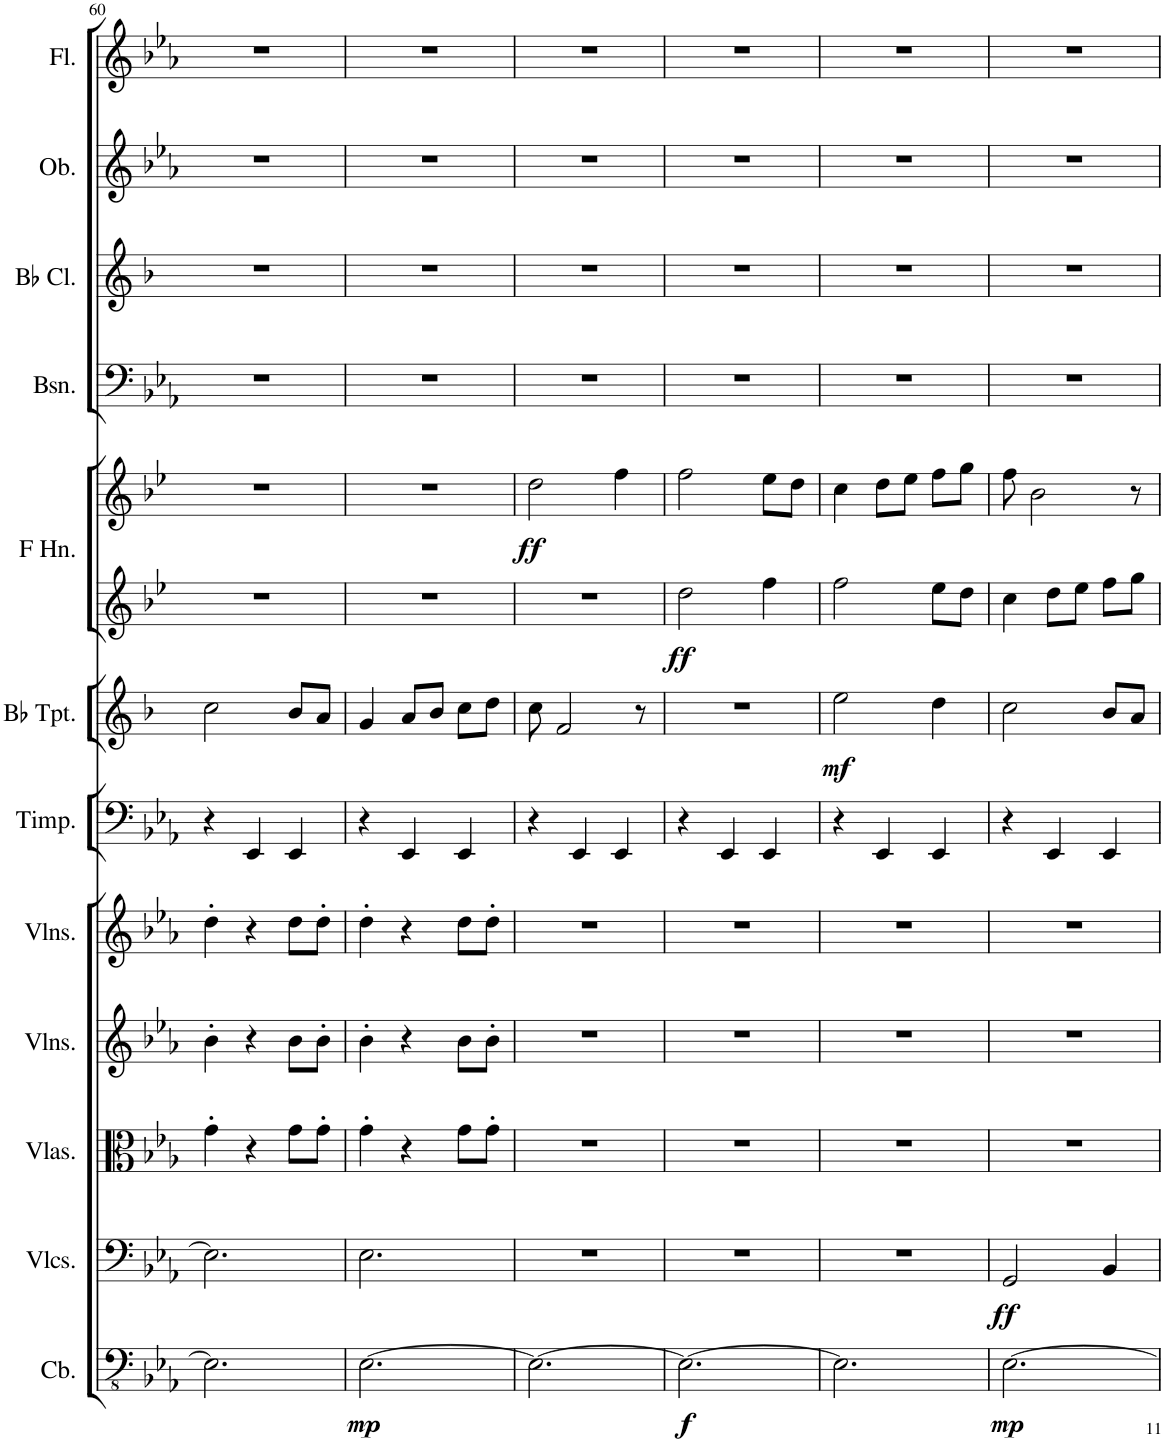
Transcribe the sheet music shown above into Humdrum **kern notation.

**kern	**dynam	**kern	**dynam	**kern	**kern	**kern	**kern	**kern	**dynam	**kern	**kern	**dynam	**kern	**kern	**kern	**kern
*part12	*part12	*part11	*part11	*part10	*part9	*part8	*part7	*part6	*part6	*part5	*part5	*part5	*part4	*part3	*part2	*part1
*staff13	*staff13	*staff12	*staff12	*staff11	*staff10	*staff9	*staff8	*staff7	*staff7	*staff6	*staff5	*staff5/6	*staff4	*staff3	*staff2	*staff1
*I"Contrabass	*	*I"Violoncellos	*	*I"Violas	*I"Violins II	*I"Violins I	*I"Timpani	*I"Trumpets in Bb	*	*I"Horns in F	*	*	*I"Bassoons	*I"Clarinets in Bb	*I"Oboes	*I"Flutes
*I'Cb.	*	*I'Vlcs.	*	*I'Vlas.	*I'Vlns.	*I'Vlns.	*I'Timp.	*	*	*	*	*	*I'Bsn.	*	*I'Ob.	*I'Fl.
!!LO:PB:g=z
*clefFv4	*	*clefF4	*	*clefC3	*clefG2	*clefG2	*clefF4	*clefG2	*	*clefG2	*clefG2	*	*clefF4	*clefG2	*clefG2	*clefG2
*Trd7c12	*	*	*	*	*	*	*	*Trd1c2	*	*Trd4c7	*Trd4c7	*	*	*Trd1c2	*	*
*k[b-e-a-]	*	*k[b-e-a-]	*	*k[b-e-a-]	*k[b-e-a-]	*k[b-e-a-]	*k[b-e-a-]	*k[b-]	*	*k[b-e-]	*k[b-e-]	*	*k[b-e-a-]	*k[b-]	*k[b-e-a-]	*k[b-e-a-]
*M3/4	*	*M3/4	*	*M3/4	*M3/4	*M3/4	*M3/4	*M3/4	*	*M3/4	*M3/4	*	*M3/4	*M3/4	*M3/4	*M3/4
=60	=60	=60	=60	=60	=60	=60	=60	=60	=60	=60	=60	=60	=60	=60	=60	=60
2.EE-\]	.	2.E-\]	.	4g'\	4b-'\	4dd'\	4r	2cc\	.	2.r	2.r	.	2.r	2.r	2.r	2.r
.	.	.	.	4r	4r	4r	4EE-/	.	.	.	.	.	.	.	.	.
.	.	.	.	8g\L	8b-\L	8dd\L	4EE-/	8b-/L	.	.	.	.	.	.	.	.
.	.	.	.	8g'\J	8b-'\J	8dd'\J	.	8a/J	.	.	.	.	.	.	.	.
=61	=61	=61	=61	=61	=61	=61	=61	=61	=61	=61	=61	=61	=61	=61	=61	=61
!	!LO:DY:b	!	!	!	!	!	!	!	!	!	!	!	!	!	!	!
[2.EE-\	mp	2.E-\	.	4g'\	4b-'\	4dd'\	4r	4g/	.	2.r	2.r	.	2.r	2.r	2.r	2.r
.	.	.	.	4r	4r	4r	4EE-/	8a/L	.	.	.	.	.	.	.	.
.	.	.	.	.	.	.	.	8b-/J	.	.	.	.	.	.	.	.
.	.	.	.	8g\L	8b-\L	8dd\L	4EE-/	8cc\L	.	.	.	.	.	.	.	.
.	.	.	.	8g'\J	8b-'\J	8dd'\J	.	8dd\J	.	.	.	.	.	.	.	.
=62	=62	=62	=62	=62	=62	=62	=62	=62	=62	=62	=62	=62	=62	=62	=62	=62
!	!	!	!	!	!	!	!	!	!	!	!	!LO:DY:b	!	!	!	!
2.EE-\_	.	2.r	.	2.r	2.r	2.r	4r	8cc\	.	2.r	2dd\	ff	2.r	2.r	2.r	2.r
.	.	.	.	.	.	.	.	2f/	.	.	.	.	.	.	.	.
.	.	.	.	.	.	.	4EE-/	.	.	.	.	.	.	.	.	.
.	.	.	.	.	.	.	4EE-/	.	.	.	4ff\	.	.	.	.	.
.	.	.	.	.	.	.	.	8r	.	.	.	.	.	.	.	.
=63	=63	=63	=63	=63	=63	=63	=63	=63	=63	=63	=63	=63	=63	=63	=63	=63
!	!LO:DY:b	!	!	!	!	!	!	!	!	!	!	!LO:DY:b=2	!	!	!	!
2.EE-\_	f	2.r	.	2.r	2.r	2.r	4r	2.r	.	2dd\	2ff\	ff	2.r	2.r	2.r	2.r
.	.	.	.	.	.	.	4EE-/	.	.	.	.	.	.	.	.	.
.	.	.	.	.	.	.	4EE-/	.	.	4ff\	8ee-\L	.	.	.	.	.
.	.	.	.	.	.	.	.	.	.	.	8dd\J	.	.	.	.	.
=64	=64	=64	=64	=64	=64	=64	=64	=64	=64	=64	=64	=64	=64	=64	=64	=64
!	!	!	!	!	!	!	!	!	!LO:DY:b	!	!	!	!	!	!	!
2.EE-\]	.	2.r	.	2.r	2.r	2.r	4r	2ee\	mf	2ff\	4cc\	.	2.r	2.r	2.r	2.r
.	.	.	.	.	.	.	4EE-/	.	.	.	8dd\L	.	.	.	.	.
.	.	.	.	.	.	.	.	.	.	.	8ee-\J	.	.	.	.	.
.	.	.	.	.	.	.	4EE-/	4dd\	.	8ee-\L	8ff\L	.	.	.	.	.
.	.	.	.	.	.	.	.	.	.	8dd\J	8gg\J	.	.	.	.	.
=65	=65	=65	=65	=65	=65	=65	=65	=65	=65	=65	=65	=65	=65	=65	=65	=65
!	!LO:DY:b	!	!LO:DY:b	!	!	!	!	!	!	!	!	!	!	!	!	!
[2.EE-\	mp	2GG/	ff	2.r	2.r	2.r	4r	2cc\	.	4cc\	8ff\	.	2.r	2.r	2.r	2.r
.	.	.	.	.	.	.	.	.	.	.	2b-\	.	.	.	.	.
.	.	.	.	.	.	.	4EE-/	.	.	8dd\L	.	.	.	.	.	.
.	.	.	.	.	.	.	.	.	.	8ee-\J	.	.	.	.	.	.
.	.	4BB-/	.	.	.	.	4EE-/	8b-/L	.	8ff\L	.	.	.	.	.	.
.	.	.	.	.	.	.	.	8a/J	.	8gg\J	8r	.	.	.	.	.
=	=	=	=	=	=	=	=	=	=	=	=	=	=	=	=	=
*-	*-	*-	*-	*-	*-	*-	*-	*-	*-	*-	*-	*-	*-	*-	*-	*-
